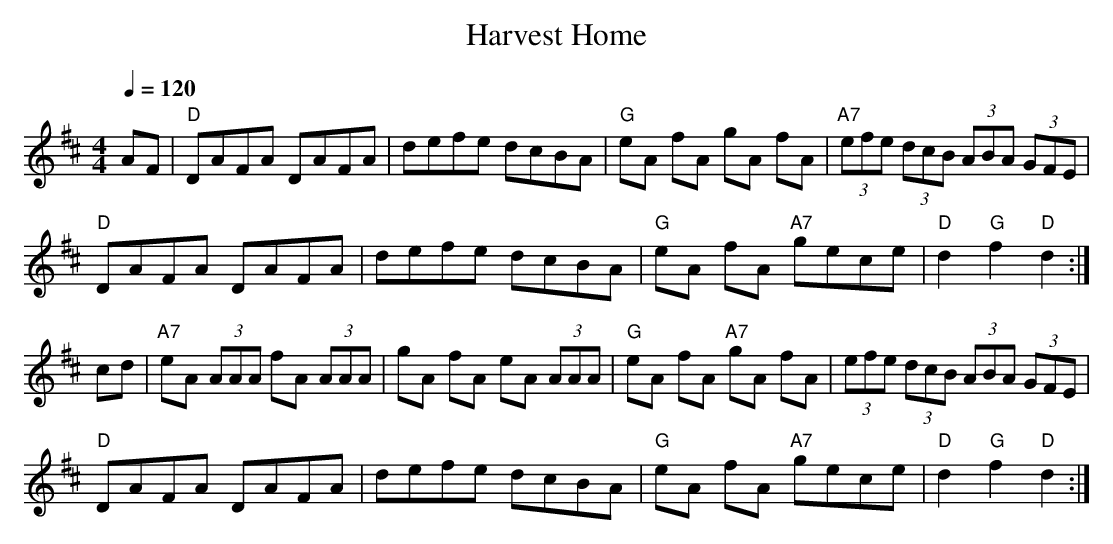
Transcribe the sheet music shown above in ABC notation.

X:1
T:Harvest Home
M:4/4
K:D
L:1/8
Q:1/4=120
AF |\
"D" DAFA DAFA | defe dcBA | "G" eA fA gA fA | "A7" (3efe (3dcB (3ABA (3GFE |
"D" DAFA DAFA | defe dcBA | "G" eA fA "A7" gece | "D" d2 "G" f2 "D" d2:|
cd |\
"A7" eA (3AAA fA (3AAA | gA fA eA (3AAA | "G" eA fA "A7" gA fA |\
    (3efe (3dcB (3ABA (3GFE|
"D" DAFA DAFA | defe dcBA | "G" eA fA "A7" gece | "D" d2 "G" f2 "D" d2:|
